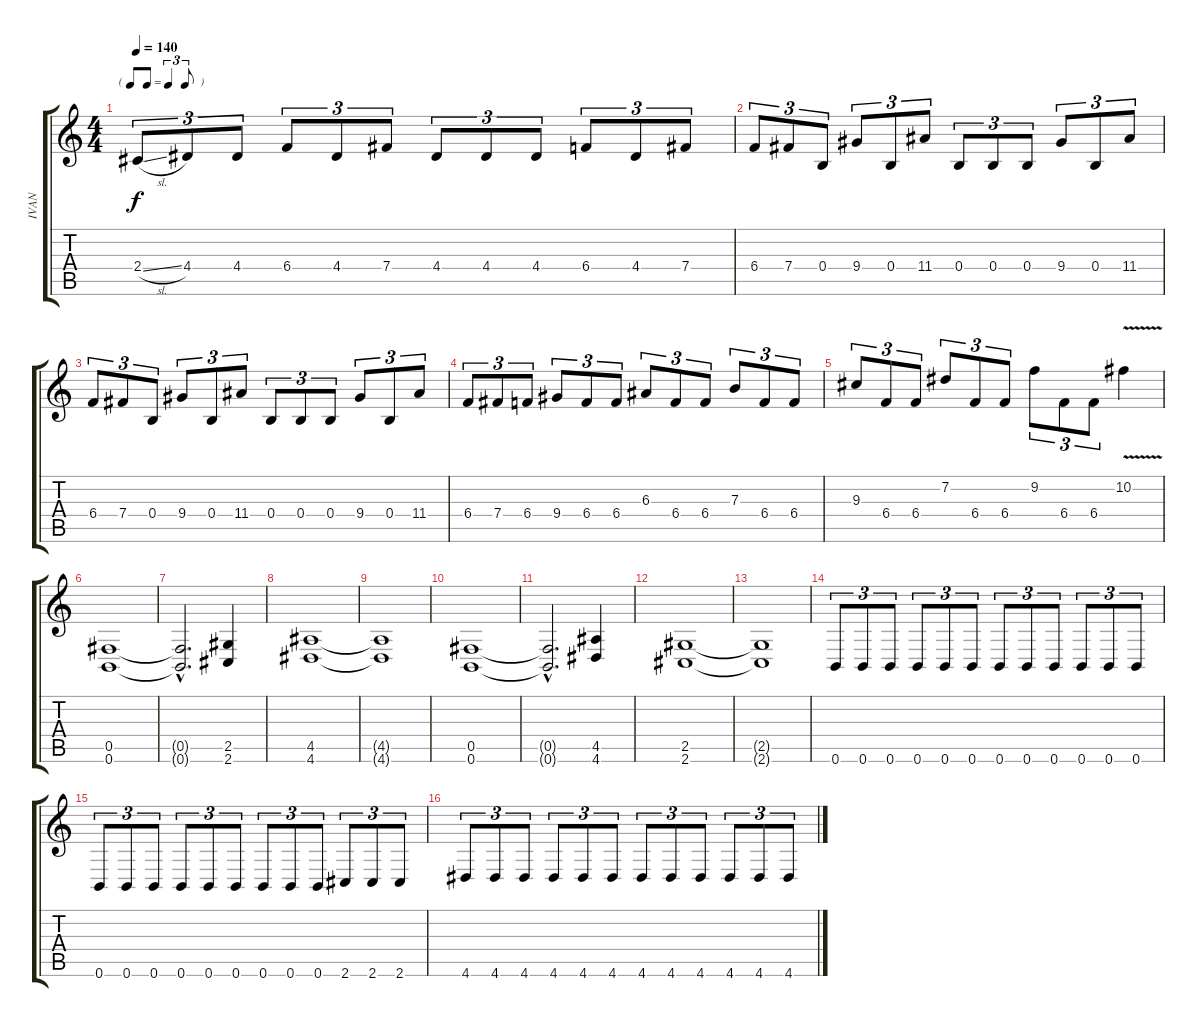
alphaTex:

\track ("IVAN" "IVAN") {instrument distortionguitar}
\staff {score tabs}
\tuning (Db4 Ab3 E3 B2 Gb2 B1) {hide}
\ts (4 4)
\tf triplet8th
\tempo 140
\clef g2
\ks c
2.4{sl}.8{tu (3 2) dy f} 4.4.8{tu (3 2)} 4.4.8{tu (3 2)} 6.4.8{tu (3 2)} 4.4.8{tu (3 2)} 7.4.8{tu (3 2)} 4.4.8{tu (3 2)} 4.4.8{tu (3 2)} 4.4.8{tu (3 2)} 6.4.8{tu (3 2)} 4.4.8{tu (3 2)} 7.4.8{tu (3 2)} |
6.4.8{tu (3 2)} 7.4.8{tu (3 2)} 0.4.8{tu (3 2)} 9.4.8{tu (3 2)} 0.4.8{tu (3 2)} 11.4.8{tu (3 2)} 0.4.8{tu (3 2)} 0.4.8{tu (3 2)} 0.4.8{tu (3 2)} 9.4.8{tu (3 2)} 0.4.8{tu (3 2)} 11.4.8{tu (3 2)} |
6.4.8{tu (3 2)} 7.4.8{tu (3 2)} 0.4.8{tu (3 2)} 9.4.8{tu (3 2)} 0.4.8{tu (3 2)} 11.4.8{tu (3 2)} 0.4.8{tu (3 2)} 0.4.8{tu (3 2)} 0.4.8{tu (3 2)} 9.4.8{tu (3 2)} 0.4.8{tu (3 2)} 11.4.8{tu (3 2)} |
6.4.8{tu (3 2)} 7.4.8{tu (3 2)} 6.4.8{tu (3 2)} 9.4.8{tu (3 2)} 6.4.8{tu (3 2)} 6.4.8{tu (3 2)} 6.3.8{tu (3 2)} 6.4.8{tu (3 2)} 6.4.8{tu (3 2)} 7.3.8{tu (3 2)} 6.4.8{tu (3 2)} 6.4.8{tu (3 2)} |
9.3.8{tu (3 2)} 6.4.8{tu (3 2)} 6.4.8{tu (3 2)} 7.2.8{tu (3 2)} 6.4.8{tu (3 2)} 6.4.8{tu (3 2)} 9.2.8{tu (3 2)} 6.4.8{tu (3 2)} 6.4.8{tu (3 2)} 10.2{v}.4 |
(0.5 0.6).1 |
(0.5{hac t} 0.6{hac t}).2{d} (2.5 2.6).4 |
(4.5 4.6).1 |
(4.5{t} 4.6{t}).1 |
(0.5 0.6).1 |
(0.5{hac t} 0.6{hac t}).2{d} (4.5 4.6).4 |
(2.5 2.6).1 |
(2.5{t} 2.6{t}).1 |
0.6.8{tu (3 2)} 0.6.8{tu (3 2)} 0.6.8{tu (3 2)} 0.6.8{tu (3 2)} 0.6.8{tu (3 2)} 0.6.8{tu (3 2)} 0.6.8{tu (3 2)} 0.6.8{tu (3 2)} 0.6.8{tu (3 2)} 0.6.8{tu (3 2)} 0.6.8{tu (3 2)} 0.6.8{tu (3 2)} |
0.6.8{tu (3 2)} 0.6.8{tu (3 2)} 0.6.8{tu (3 2)} 0.6.8{tu (3 2)} 0.6.8{tu (3 2)} 0.6.8{tu (3 2)} 0.6.8{tu (3 2)} 0.6.8{tu (3 2)} 0.6.8{tu (3 2)} 2.6.8{tu (3 2)} 2.6.8{tu (3 2)} 2.6.8{tu (3 2)} |
4.6.8{tu (3 2)} 4.6.8{tu (3 2)} 4.6.8{tu (3 2)} 4.6.8{tu (3 2)} 4.6.8{tu (3 2)} 4.6.8{tu (3 2)} 4.6.8{tu (3 2)} 4.6.8{tu (3 2)} 4.6.8{tu (3 2)} 4.6.8{tu (3 2)} 4.6.8{tu (3 2)} 4.6.8{tu (3 2)}
